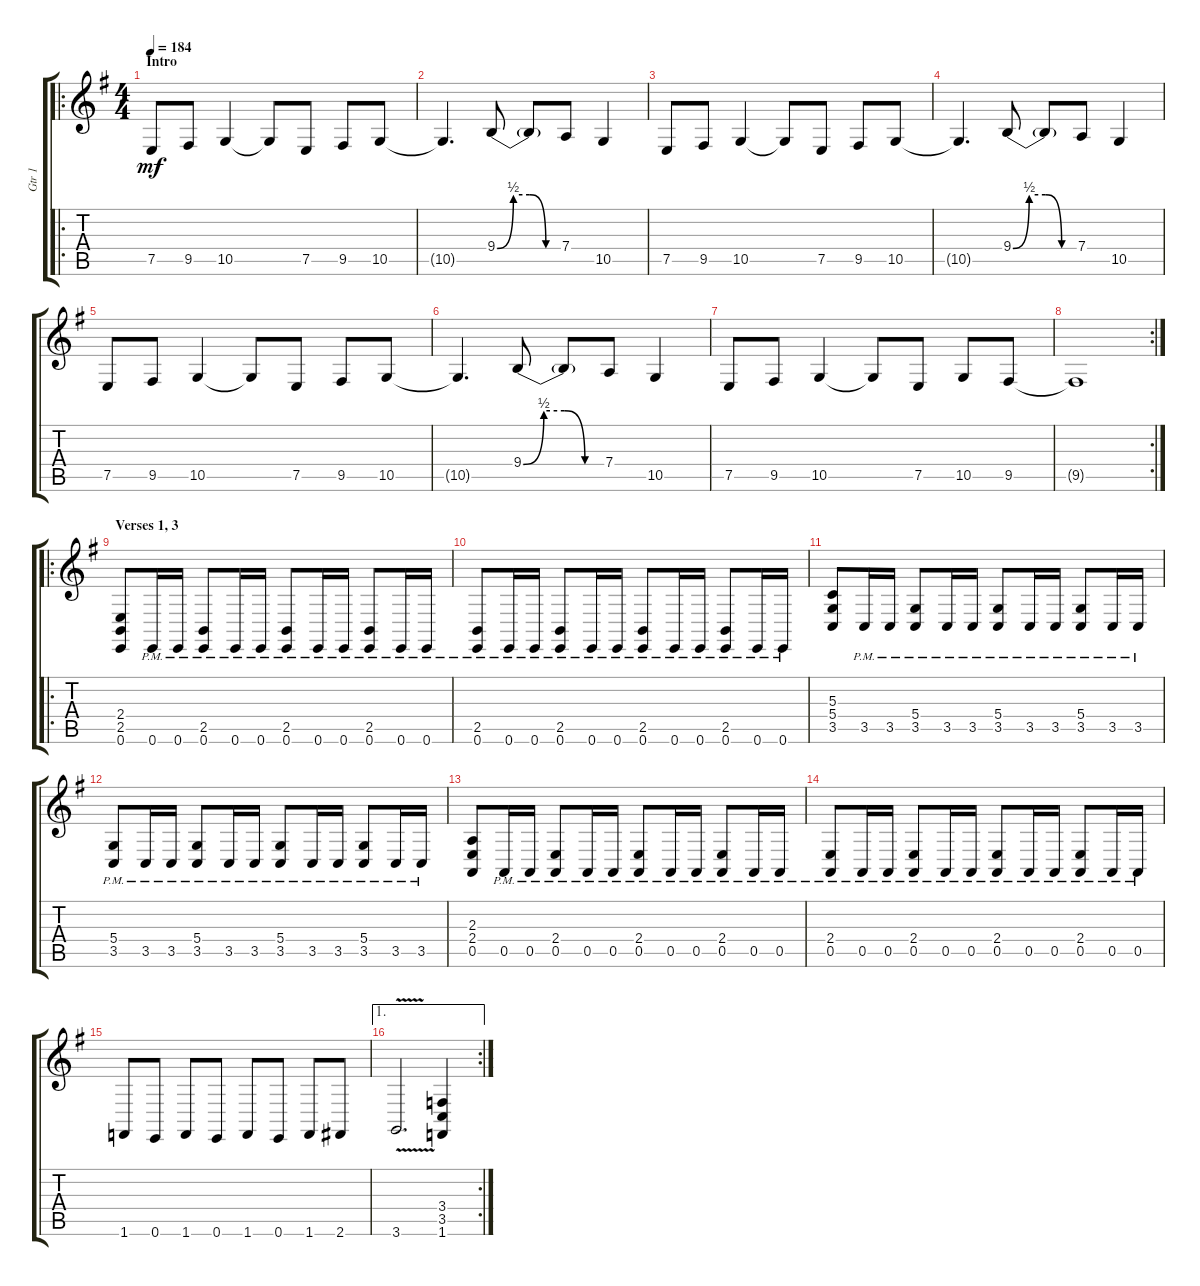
\track ("Gtr 1" "Gtr 1") {instrument acousticgrandpiano}
\staff {score tabs}
\tuning (E4 B3 G3 D3 A2 E2) {hide}
\ro
\ts (4 4)
\section ("" "Intro")
\tempo 184
\clef g2
\ks g
7.5.8{dy mf instrument acousticgrandpiano} 9.5.8 10.5.4 10.5{t}.8 7.5.8 9.5.8 10.5.8 |
10.5{t}.4{d} 9.4{be (custom 0 0 15 2 30 2 45 0 60 0)}.8 9.4{t}.8 7.4.8 10.5.4 |
7.5.8 9.5.8 10.5.4 10.5{t}.8 7.5.8 9.5.8 10.5.8 |
10.5{t}.4{d} 9.4{be (custom 0 0 15 2 30 2 45 0 60 0)}.8 9.4{t}.8 7.4.8 10.5.4 |
7.5.8 9.5.8 10.5.4 10.5{t}.8 7.5.8 9.5.8 10.5.8 |
10.5{t}.4{d} 9.4{be (custom 0 0 15 2 30 2 45 0 60 0)}.8 9.4{t}.8 7.4.8 10.5.4 |
7.5.8 9.5.8 10.5.4 10.5{t}.8 7.5.8 10.5.8 9.5.8 |
\rc 2
9.5{t}.1 |
\ro
\section ("" "Verses 1, 3")
(2.4 2.5 0.6).8 0.6{pm}.16 0.6{pm}.16 (2.5{pm} 0.6{pm}).8 0.6{pm}.16 0.6{pm}.16 (2.5{pm} 0.6{pm}).8 0.6{pm}.16 0.6{pm}.16 (2.5{pm} 0.6{pm}).8 0.6{pm}.16 0.6{pm}.16 |
(2.5{pm} 0.6{pm}).8 0.6{pm}.16 0.6{pm}.16 (2.5{pm} 0.6{pm}).8 0.6{pm}.16 0.6{pm}.16 (2.5{pm} 0.6{pm}).8 0.6{pm}.16 0.6{pm}.16 (2.5{pm} 0.6{pm}).8 0.6{pm}.16 0.6{pm}.16 |
(5.3 5.4 3.5).8 3.5{pm}.16 3.5{pm}.16 (5.4{pm} 3.5{pm}).8 3.5{pm}.16 3.5{pm}.16 (5.4{pm} 3.5{pm}).8 3.5{pm}.16 3.5{pm}.16 (5.4{pm} 3.5{pm}).8 3.5{pm}.16 3.5{pm}.16 |
(5.4{pm} 3.5{pm}).8 3.5{pm}.16 3.5{pm}.16 (5.4{pm} 3.5{pm}).8 3.5{pm}.16 3.5{pm}.16 (5.4{pm} 3.5{pm}).8 3.5{pm}.16 3.5{pm}.16 (5.4{pm} 3.5{pm}).8 3.5{pm}.16 3.5{pm}.16 |
(2.3 2.4 0.5).8 0.5{pm}.16 0.5{pm}.16 (2.4{pm} 0.5{pm}).8 0.5{pm}.16 0.5{pm}.16 (2.4{pm} 0.5{pm}).8 0.5{pm}.16 0.5{pm}.16 (2.4{pm} 0.5{pm}).8 0.5{pm}.16 0.5{pm}.16 |
(2.4{pm} 0.5{pm}).8 0.5{pm}.16 0.5{pm}.16 (2.4{pm} 0.5{pm}).8 0.5{pm}.16 0.5{pm}.16 (2.4{pm} 0.5{pm}).8 0.5{pm}.16 0.5{pm}.16 (2.4{pm} 0.5{pm}).8 0.5{pm}.16 0.5{pm}.16 |
1.6.8 0.6.8 1.6.8 0.6.8 1.6.8 0.6.8 1.6.8 2.6.8 |
\ae 1
\rc 2
3.6{v}.2{d} (3.4 3.5 1.6).4
